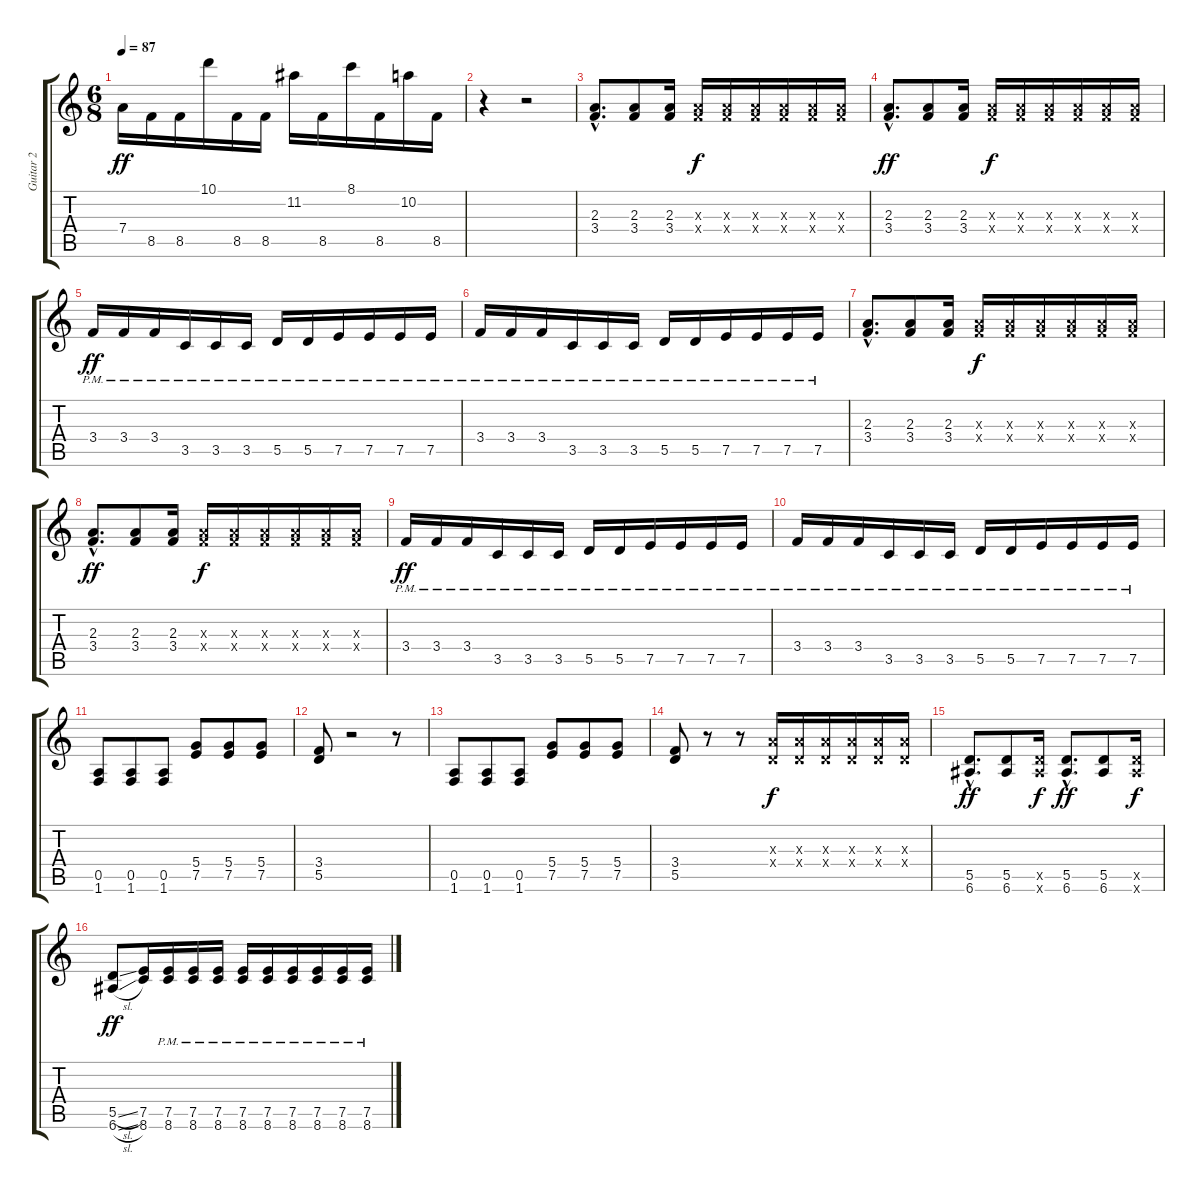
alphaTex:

\track ("Guitar 2" "Guitar 2") {instrument distortionguitar}
\staff {score tabs}
\tuning (E4 B3 G3 D3 A2 E2) {hide}
\ts (6 8)
\tempo 87
\clef g2
\ks c
7.4.16{dy ff} 8.5.16 8.5.16 10.1.16 8.5.16 8.5.16 11.2.16 8.5.16 8.1.16 8.5.16 10.2.16 8.5.16 |
r.4 r.2 |
(2.3{hac} 3.4{hac}).8{d} (2.3 3.4).8 (2.3 3.4).16 (2.3{x} 3.4{x}).16{dy f} (2.3{x} 3.4{x}).16 (2.3{x} 3.4{x}).16 (2.3{x} 3.4{x}).16 (2.3{x} 3.4{x}).16 (2.3{x} 3.4{x}).16 |
(2.3{hac} 3.4{hac}).8{d dy ff} (2.3 3.4).8 (2.3 3.4).16 (2.3{x} 3.4{x}).16{dy f} (2.3{x} 3.4{x}).16 (2.3{x} 3.4{x}).16 (2.3{x} 3.4{x}).16 (2.3{x} 3.4{x}).16 (2.3{x} 3.4{x}).16 |
3.4{pm}.16{dy ff} 3.4{pm}.16 3.4{pm}.16 3.5{pm}.16 3.5{pm}.16 3.5{pm}.16 5.5{pm}.16 5.5{pm}.16 7.5{pm}.16 7.5{pm}.16 7.5{pm}.16 7.5{pm}.16 |
3.4{pm}.16 3.4{pm}.16 3.4{pm}.16 3.5{pm}.16 3.5{pm}.16 3.5{pm}.16 5.5{pm}.16 5.5{pm}.16 7.5{pm}.16 7.5{pm}.16 7.5{pm}.16 7.5{pm}.16 |
(2.3{hac} 3.4{hac}).8{d} (2.3 3.4).8 (2.3 3.4).16 (2.3{x} 3.4{x}).16{dy f} (2.3{x} 3.4{x}).16 (2.3{x} 3.4{x}).16 (2.3{x} 3.4{x}).16 (2.3{x} 3.4{x}).16 (2.3{x} 3.4{x}).16 |
(2.3{hac} 3.4{hac}).8{d dy ff} (2.3 3.4).8 (2.3 3.4).16 (2.3{x} 3.4{x}).16{dy f} (2.3{x} 3.4{x}).16 (2.3{x} 3.4{x}).16 (2.3{x} 3.4{x}).16 (2.3{x} 3.4{x}).16 (2.3{x} 3.4{x}).16 |
3.4{pm}.16{dy ff} 3.4{pm}.16 3.4{pm}.16 3.5{pm}.16 3.5{pm}.16 3.5{pm}.16 5.5{pm}.16 5.5{pm}.16 7.5{pm}.16 7.5{pm}.16 7.5{pm}.16 7.5{pm}.16 |
3.4{pm}.16 3.4{pm}.16 3.4{pm}.16 3.5{pm}.16 3.5{pm}.16 3.5{pm}.16 5.5{pm}.16 5.5{pm}.16 7.5{pm}.16 7.5{pm}.16 7.5{pm}.16 7.5{pm}.16 |
(0.5 1.6).8 (0.5 1.6).8 (0.5 1.6).8 (5.4 7.5).8 (5.4 7.5).8 (5.4 7.5).8 |
(3.4 5.5).8 r.2 r.8 |
(0.5 1.6).8 (0.5 1.6).8 (0.5 1.6).8 (5.4 7.5).8 (5.4 7.5).8 (5.4 7.5).8 |
(3.4 5.5).8 r.8 r.8 (2.3{x} 0.4{x}).16{dy f} (2.3{x} 0.4{x}).16 (2.3{x} 0.4{x}).16 (2.3{x} 0.4{x}).16 (2.3{x} 0.4{x}).16 (2.3{x} 0.4{x}).16 |
(5.5{hac} 6.6{hac}).8{d dy ff} (5.5 6.6).8 (5.5{x} 6.6{x}).16{dy f} (5.5{hac} 6.6{hac}).8{d dy ff} (5.5 6.6).8 (5.5{x} 6.6{x}).16{dy f} |
(5.5{sl} 6.6{sl}).8{dy ff} (7.5 8.6).16 (7.5{pm} 8.6).16 (7.5{pm} 8.6).16 (7.5{pm} 8.6).16 (7.5{pm} 8.6).16 (7.5{pm} 8.6).16 (7.5{pm} 8.6).16 (7.5{pm} 8.6).16 (7.5{pm} 8.6).16 (7.5{pm} 8.6).16
